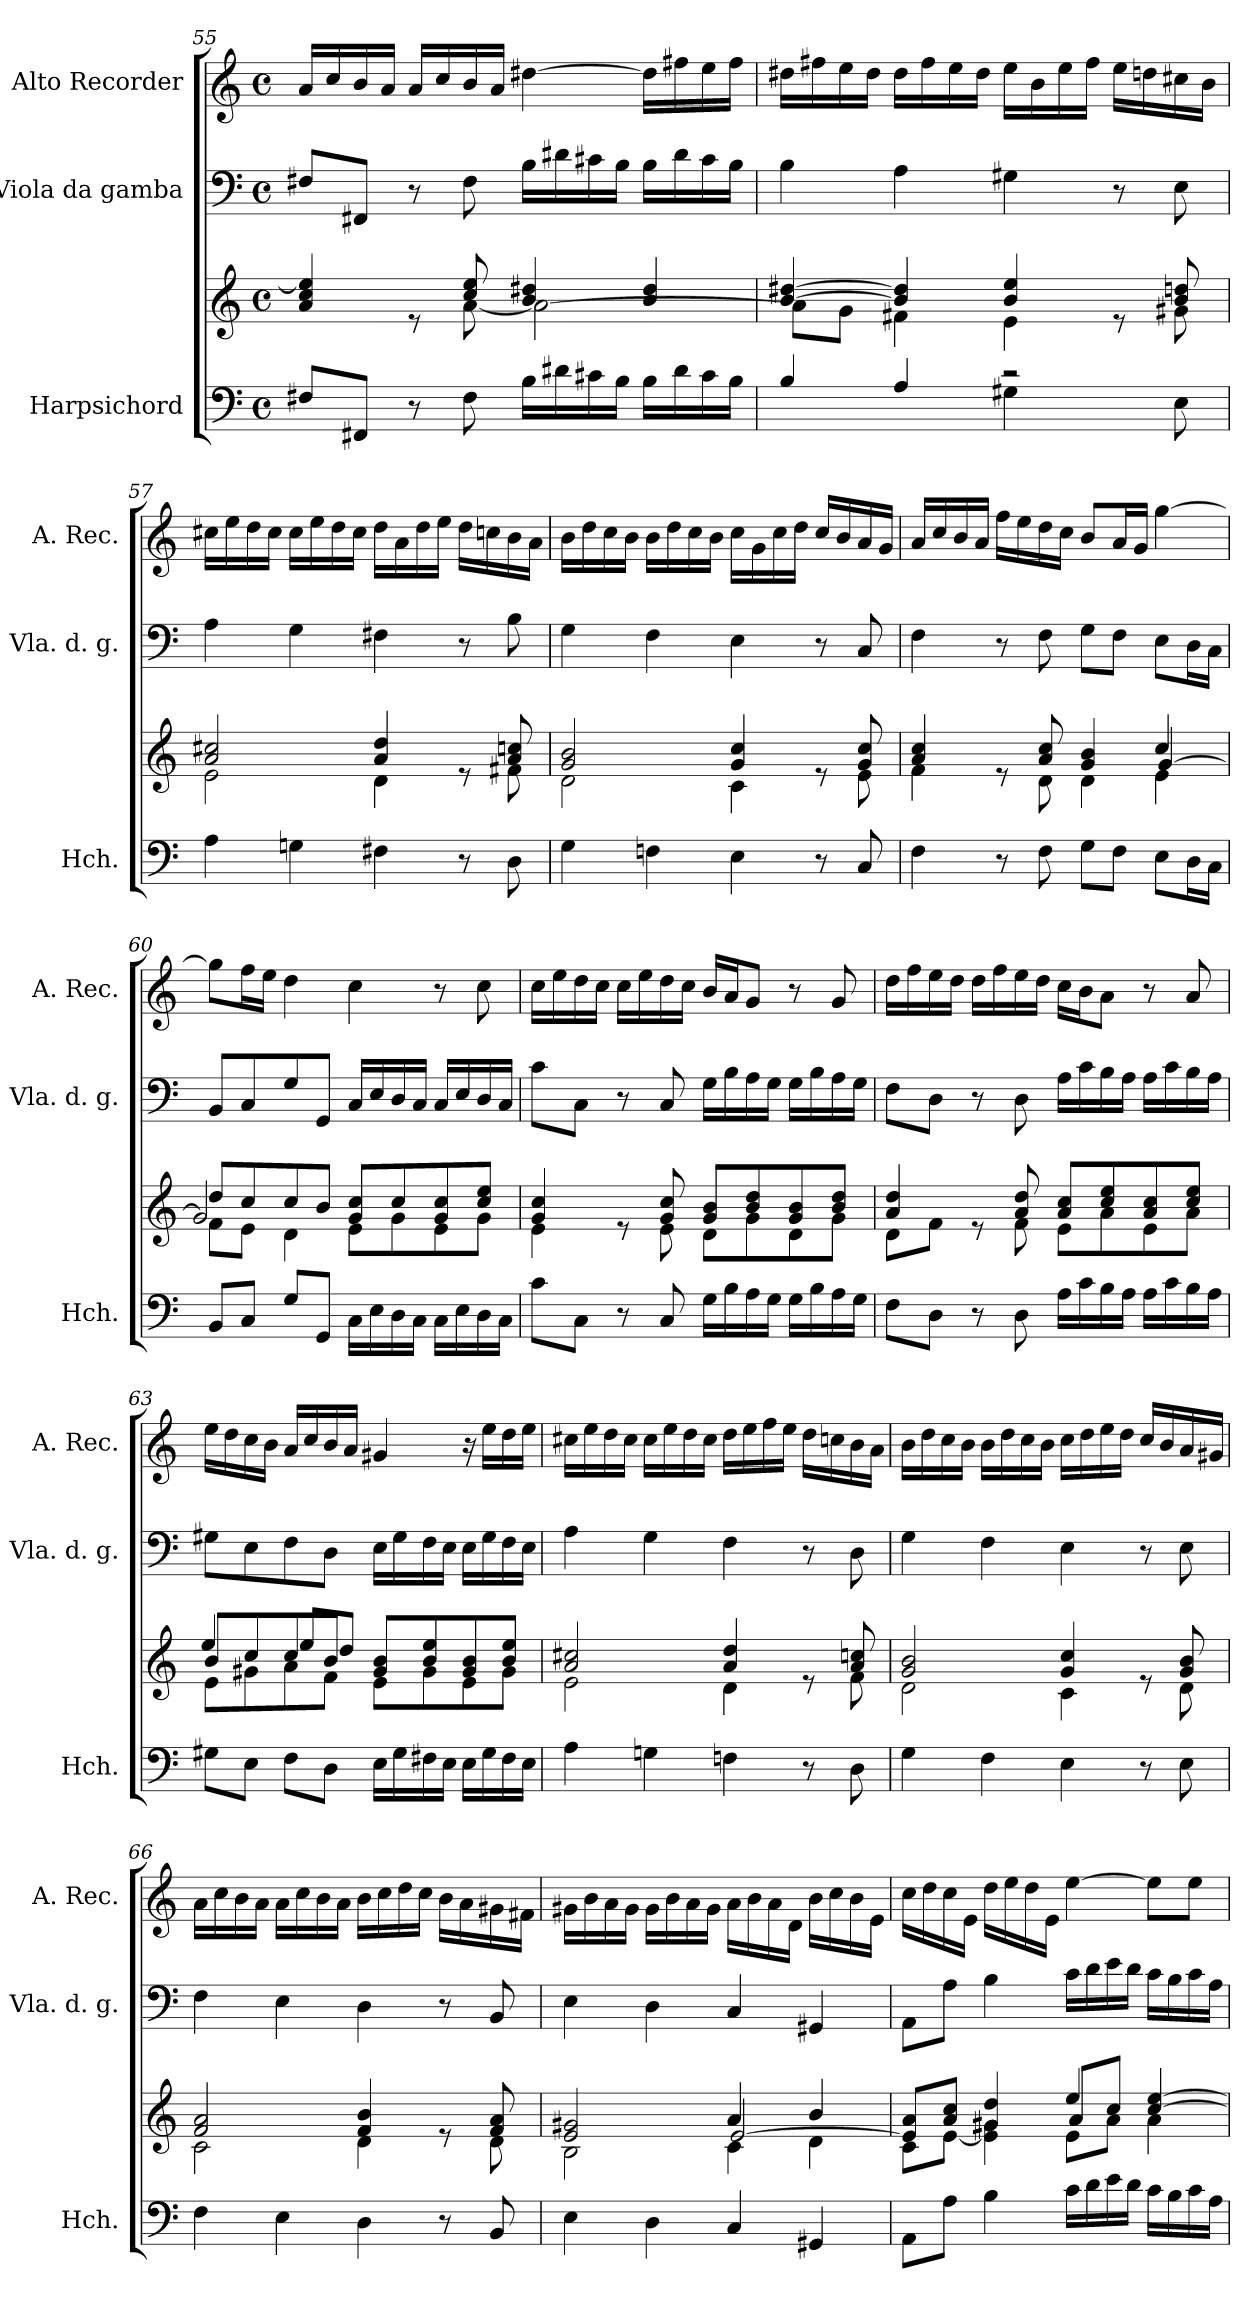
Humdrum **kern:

**kern	**kern	**kern	**kern
*part3	*part3	*part2	*part1
*staff4	*staff3	*staff2	*staff1
*I"Harpsichord	*	*I"Viola da gamba	*I"Alto Recorder
*I'Hch.	*	*I'Vla. d. g.	*I'A. Rec.
*clefF4	*clefG2	*clefF4	*clefG2
*k[]	*k[]	*k[]	*k[]
*M4/4	*M4/4	*M4/4	*M4/4
*met(c)	*met(c)	*met(c)	*met(c)
=55	=55	=55	=55
*	*^	*	*
*	*	*^	*	*
8F#X/L	4a/ 4cc/ 4ee/]	4.ryy	2ryy	8F#X/L	16a/LL
.	.	.	.	.	16cc/
8FF#X/J	.	.	.	8FF#X/J	16b/
.	.	.	.	.	16a/JJ
8r	8re	.	.	8r	16a/LL
.	.	.	.	.	16cc/
8F#\	8cc/ 8ee/	[8a\	.	8F#\	16b/
.	.	.	.	.	16a/JJ
16B\LL	4b/ 4dd#X/	2ryy	2a\_	16B\LL	[4dd#X\
16d#X\	.	.	.	16d#X\	.
16c#X\	.	.	.	16c#X\	.
16B\JJ	.	.	.	16B\JJ	.
16B\LL	4b/ 4dd#/	.	.	16B\LL	16dd#\LL]
16d#\	.	.	.	16d#\	16ff#X\
16c#\	.	.	.	16c#\	16ee\
16B\JJ	.	.	.	16B\JJ	16ff#\JJ
*	*	*v	*v	*	*
=56	=56	=56	=56	=56
*^	*	*	*	*
4B/	2ryy	[4b/ [4dd#X/	8a\L]	4B\	16dd#X\LL
.	.	.	.	.	16ff#X\
.	.	.	8g\J	.	16ee\
.	.	.	.	.	16dd#\JJ
4A/	.	4b/] 4dd#/]	4f#X\	4A\	16dd#\LL
.	.	.	.	.	16ff#\
.	.	.	.	.	16ee\
.	.	.	.	.	16dd#\JJ
2r	4G#X\	4b/ 4ee/	4e\	4G#X\	16ee\LL
.	.	.	.	.	16b\
.	.	.	.	.	16ee\
.	.	.	.	.	16ff#\JJ
.	8ryy	8re	8ryy	8r	16ee\LL
.	.	.	.	.	16ddn\
.	8E\	8b/ 8ddn/	8g#X\	8E\	16cc#X\
.	.	.	.	.	16b\JJ
*v	*v	*	*	*	*
!!LO:LB:g=z
=57	=57	=57	=57	=57
4A\	2a/ 2cc#X/	2e\	4A\	16cc#X\LL
.	.	.	.	16ee\
.	.	.	.	16dd\
.	.	.	.	16cc#\JJ
4Gn\	.	.	4G\	16cc#\LL
.	.	.	.	16ee\
.	.	.	.	16dd\
.	.	.	.	16cc#\JJ
4F#X\	4a/ 4dd/	4d\	4F#X\	16dd\LL
.	.	.	.	16a\
.	.	.	.	16dd\
.	.	.	.	16ee\JJ
8r	8re	8ryy	8r	16dd\LL
.	.	.	.	16ccn\
8D\	8a/ 8ccn/	8f#X\	8B\	16b\
.	.	.	.	16a\JJ
=58	=58	=58	=58	=58
4G\	2g/ 2b/	2d\	4G\	16b\LL
.	.	.	.	16dd\
.	.	.	.	16cc\
.	.	.	.	16b\JJ
4Fn\	.	.	4F\	16b\LL
.	.	.	.	16dd\
.	.	.	.	16cc\
.	.	.	.	16b\JJ
4E\	4g/ 4cc/	4c\	4E\	16cc\LL
.	.	.	.	16g\
.	.	.	.	16cc\
.	.	.	.	16dd\JJ
8r	8re	8ryy	8r	16cc/LL
.	.	.	.	16b/
8C/	8g/ 8cc/	8e\	8C/	16a/
.	.	.	.	16g/JJ
=59	=59	=59	=59	=59
*	*	*^	*	*
4F\	4a/ 4cc/	4f\	2.ryy	4F\	16a/LL
.	.	.	.	.	16cc/
.	.	.	.	.	16b/
.	.	.	.	.	16a/JJ
8r	8re	8ryy	.	8r	16ff\LL
.	.	.	.	.	16ee\
8F\	8a/ 8cc/	8d\	.	8F\	16dd\
.	.	.	.	.	16cc\JJ
8G\L	4g/ 4b/	4d\	.	8G\L	8b/L
8F\J	.	.	.	8F\J	16a/L
.	.	.	.	.	16g/JJ
8E\L	4cc/	4e\	[4g/	8E\L	[4gg\
16D\L	.	.	.	16D\L	.
16C\JJ	.	.	.	16C\JJ	.
=60	=60	=60	=60	=60	=60
8BB/L	8dd/L	8f\L	2g/]	8BB/L	8gg\L]
8C/J	8cc/	8e\J	.	8C/	16ff\L
.	.	.	.	.	16ee\JJ
8G/L	8cc/	4d\	.	8G/	4dd\
8GG/J	8b/J	.	.	8GG/J	.
16C\LL	8g/ 8cc/L	8e\L	2ryy	16C/LL	4cc\
16E\	.	.	.	16E/	.
16D\	8cc/	8g\	.	16D/	.
16C\JJ	.	.	.	16C/JJ	.
16C\LL	8g/ 8cc/	8e\	.	16C/LL	8r
16E\	.	.	.	16E/	.
16D\	8cc/ 8ee/J	8g\J	.	16D/	8cc\
16C\JJ	.	.	.	16C/JJ	.
*	*	*v	*v	*	*
=61	=61	=61	=61	=61
8c\L	4g/ 4cc/	4e\	8c\L	16cc\LL
.	.	.	.	16ee\
8C\J	.	.	8C\J	16dd\
.	.	.	.	16cc\JJ
8r	8re	8ryy	8r	16cc\LL
.	.	.	.	16ee\
8C/	8g/ 8cc/	8e\	8C/	16dd\
.	.	.	.	16cc\JJ
16G\LL	8g/ 8b/L	8d\L	16G\LL	16b/LL
16B\	.	.	16B\	16a/J
16A\	8b/ 8dd/	8g\	16A\	8g/J
16G\JJ	.	.	16G\JJ	.
16G\LL	8g/ 8b/	8d\	16G\LL	8r
16B\	.	.	16B\	.
16A\	8b/ 8dd/J	8g\J	16A\	8g/
16G\JJ	.	.	16G\JJ	.
!!LO:PB:g=z
=62	=62	=62	=62	=62
8F\L	4a/ 4dd/	8d\L	8F\L	16dd\LL
.	.	.	.	16ff\
8D\J	.	8f\J	8D\J	16ee\
.	.	.	.	16dd\JJ
8r	8re	8ryy	8r	16dd\LL
.	.	.	.	16ff\
8D\	8a/ 8dd/	8f\	8D\	16ee\
.	.	.	.	16dd\JJ
16A\LL	8a/ 8cc/L	8e\L	16A\LL	16cc\LL
16c\	.	.	16c\	16b\J
16B\	8cc/ 8ee/	8a\	16B\	8a\J
16A\JJ	.	.	16A\JJ	.
16A\LL	8a/ 8cc/	8e\	16A\LL	8r
16c\	.	.	16c\	.
16B\	8cc/ 8ee/J	8a\J	16B\	8a/
16A\JJ	.	.	16A\JJ	.
=63	=63	=63	=63	=63
*	*	*^	*	*
8G#X\L	8b/L	8e\L	4ee/	8G#X\L	16ee\LL
.	.	.	.	.	16dd\
8E\J	8cc/	8g#X\	.	8E\	16cc\
.	.	.	.	.	16b\JJ
8F\L	8cc/	8a\	8ee/L	8F\	16a/LL
.	.	.	.	.	16cc/
8D\J	8b/J	8f\J	8dd/J	8D\J	16b/
.	.	.	.	.	16a/JJ
16E\LL	8g#/ 8b/L	8e\L	2ryy	16E\LL	4g#X/
16G#\	.	.	.	16G#\	.
16F#X\	8b/ 8ee/	8g#\	.	16F\	.
16E\JJ	.	.	.	16E\JJ	.
16E\LL	8g#/ 8b/	8e\	.	16E\LL	16r
16G#\	.	.	.	16G#\	16ee\LL
16F#\	8b/ 8ee/J	8g#\J	.	16F\	16dd\
16E\JJ	.	.	.	16E\JJ	16ee\JJ
*	*	*v	*v	*	*
=64	=64	=64	=64	=64
4A\	2a/ 2cc#X/	2e\	4A\	16cc#X\LL
.	.	.	.	16ee\
.	.	.	.	16dd\
.	.	.	.	16cc#\JJ
4Gn\	.	.	4G\	16cc#\LL
.	.	.	.	16ee\
.	.	.	.	16dd\
.	.	.	.	16cc#\JJ
4Fn\	4a/ 4dd/	4d\	4F\	16dd\LL
.	.	.	.	16ee\
.	.	.	.	16ff\
.	.	.	.	16ee\JJ
8r	8re	8ryy	8r	16dd\LL
.	.	.	.	16ccn\
8D\	8a/ 8ccn/	8f\	8D\	16b\
.	.	.	.	16a\JJ
=65	=65	=65	=65	=65
4G\	2g/ 2b/	2d\	4G\	16b\LL
.	.	.	.	16dd\
.	.	.	.	16cc\
.	.	.	.	16b\JJ
4F\	.	.	4F\	16b\LL
.	.	.	.	16dd\
.	.	.	.	16cc\
.	.	.	.	16b\JJ
4E\	4g/ 4cc/	4c\	4E\	16cc\LL
.	.	.	.	16dd\
.	.	.	.	16ee\
.	.	.	.	16dd\JJ
8r	8re	8ryy	8r	16cc/LL
.	.	.	.	16b/
8E\	8g/ 8b/	8d\	8E\	16a/
.	.	.	.	16g#X/JJ
!!LO:LB:g=z
=66	=66	=66	=66	=66
4F\	2f/ 2a/	2c\	4F\	16a\LL
.	.	.	.	16cc\
.	.	.	.	16b\
.	.	.	.	16a\JJ
4E\	.	.	4E\	16a\LL
.	.	.	.	16cc\
.	.	.	.	16b\
.	.	.	.	16a\JJ
4D\	4f/ 4b/	4d\	4D\	16b\LL
.	.	.	.	16cc\
.	.	.	.	16dd\
.	.	.	.	16cc\JJ
8r	8re	8ryy	8r	16b\LL
.	.	.	.	16a\
8BB/	8f/ 8a/	8d\	8BB/	16g#X\
.	.	.	.	16f#X\JJ
=67	=67	=67	=67	=67
*	*	*^	*	*
4E\	2e/ 2g#X/	2B\	2ryy	4E\	16g#X\LL
.	.	.	.	.	16b\
.	.	.	.	.	16a\
.	.	.	.	.	16g#\JJ
4D\	.	.	.	4D\	16g#\LL
.	.	.	.	.	16b\
.	.	.	.	.	16a\
.	.	.	.	.	16g#\JJ
4C/	4a/	4c\	[2e/	4C/	16a\LL
.	.	.	.	.	16b\
.	.	.	.	.	16a\
.	.	.	.	.	16d\JJ
4GG#X/	4b/	4d\	.	4GG#X/	16b\LL
.	.	.	.	.	16cc\
.	.	.	.	.	16b\
.	.	.	.	.	16e\JJ
=68	=68	=68	=68	=68	=68
8AA\L	8e/] 8a/L	8c\L	2ryy	8AA\L	16cc\LL
.	.	.	.	.	16dd\
8A\J	8a/ 8cc/J	[8e\J	.	8A\J	16cc\
.	.	.	.	.	16e\JJ
4B\	4g#X/ 4dd/	4e\] 4g#\	.	4B\	16dd\LL
.	.	.	.	.	16ee\
.	.	.	.	.	16dd\
.	.	.	.	.	16e\JJ
16c\LL	4ee/	8e\L	8a/L	16c\LL	[4ee\
16d\	.	.	.	16d\	.
16e\	.	8a\J	8cc/J	16e\	.
16d\JJ	.	.	.	16d\JJ	.
16c\LL	[4cc/ [4ee/	4a\	4ryy	16c\LL	8ee\L]
16B\	.	.	.	16B\	.
16c\	.	.	.	16c\	8ee\J
16A\JJ	.	.	.	16A\JJ	.
*	*v	*v	*v	*	*
=	=	=	=
*-	*-	*-	*-
